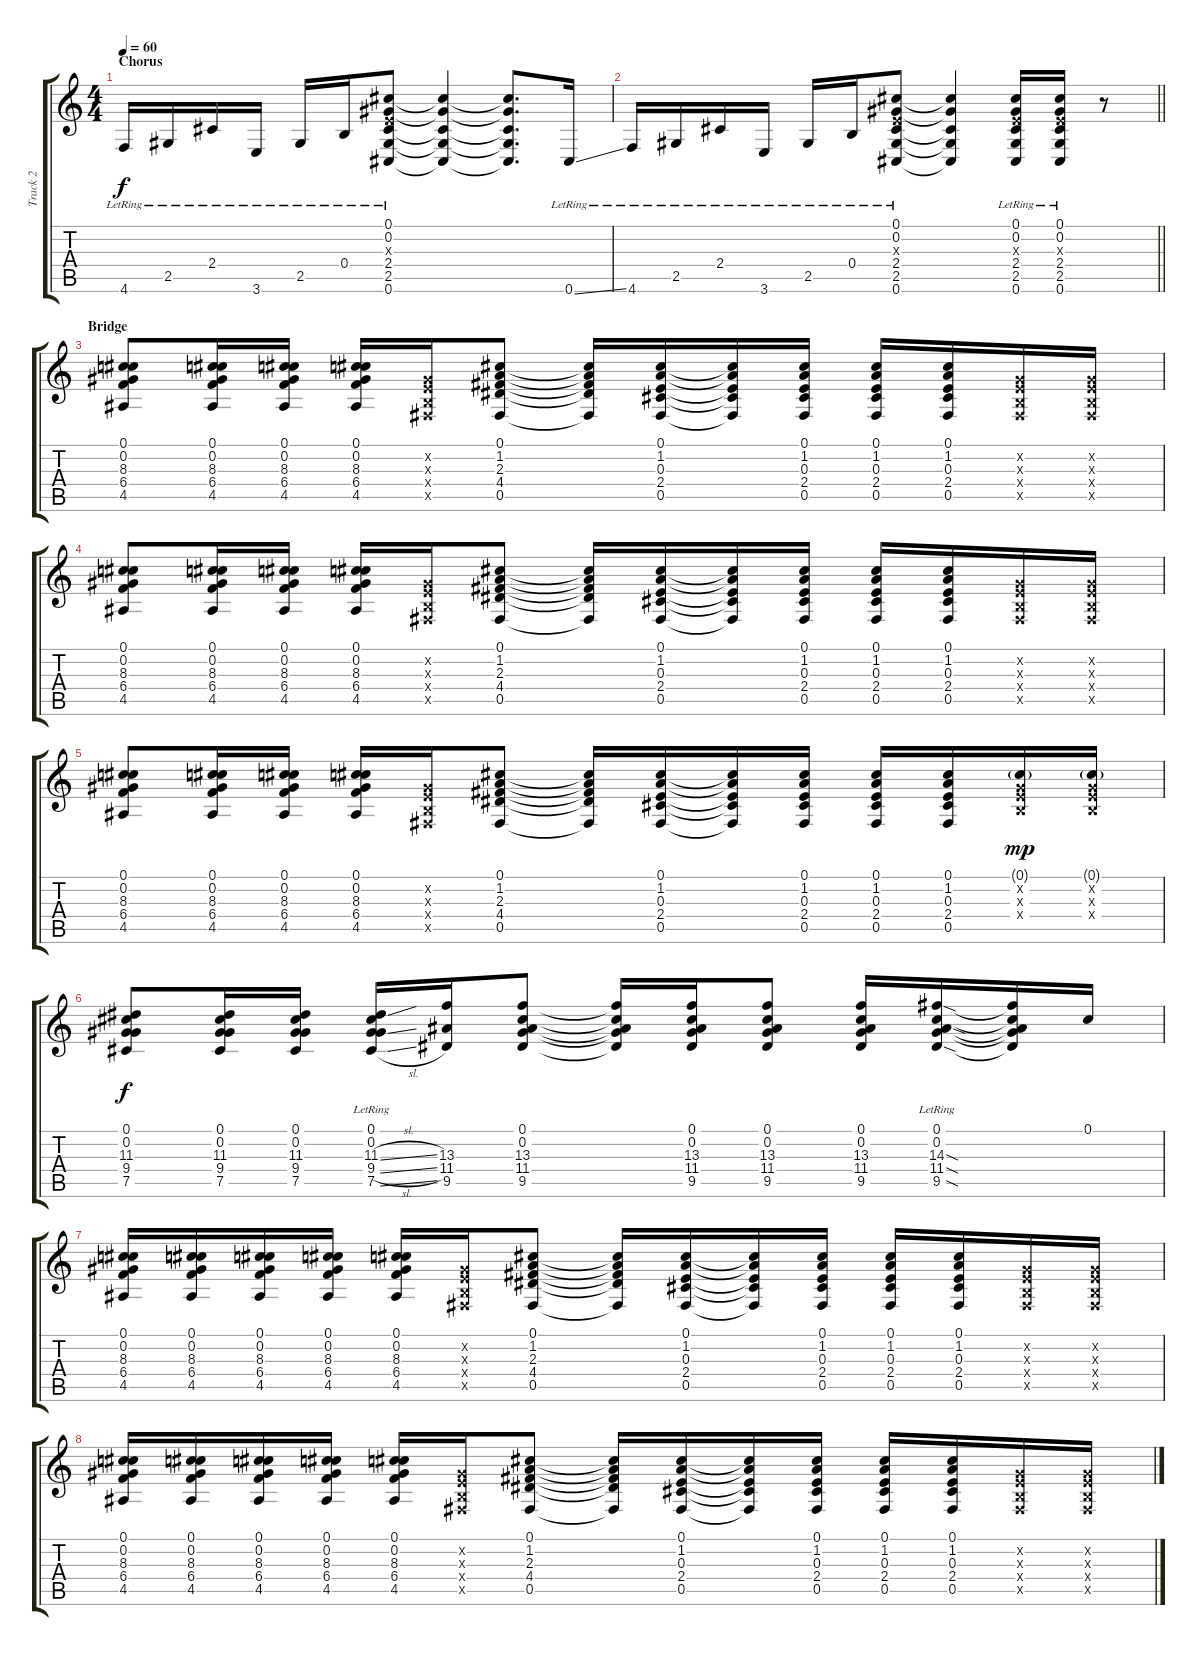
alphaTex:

\track ("Track 2" "Track 2") {instrument electricguitarclean}
\staff {score tabs}
\tuning (Db4 Ab3 E3 B2 Gb2 Db2) {hide}
\ts (4 4)
\section ("" "Chorus")
\tempo 60
\clef g2
\ks c
4.6{lr}.16{dy f} 2.5{lr}.16 2.4{lr}.16 3.6{lr}.16 2.5{lr}.16 0.4{lr}.16 (0.1{lr} 0.2{lr} 0.3{x} 2.4{lr} 2.5{lr} 0.6{lr}).8 (0.1{t} 0.2{t} 2.4{t} 2.5{t} 0.6{t}).4 (0.1{t} 0.2{t} 2.4{t} 2.5{t} 0.6{t}).8{d} 0.6{ss lr}.16 |
\barLineRight lightlight
4.6{lr}.16 2.5{lr}.16 2.4{lr}.16 3.6{lr}.16 2.5{lr}.16 0.4{lr}.16 (0.1{lr} 0.2{lr} 0.3{x} 2.4{lr} 2.5{lr} 0.6{lr}).8 (0.1{t} 0.2{t} 2.4{t} 2.5{t} 0.6{t}).4 (0.1{lr} 0.2{lr} 0.3{x} 2.4{lr} 2.5{lr} 0.6{lr}).16 (0.1{lr} 0.2{lr} 0.3{x} 2.4{lr} 2.5{lr} 0.6{lr}).16 r.8 |
\section ("" "Bridge")
(0.1 0.2 8.3 6.4 4.5).8 (0.1 0.2 8.3 6.4 4.5).16 (0.1 0.2 8.3 6.4 4.5).16 (0.1 0.2 8.3 6.4 4.5).16 (0.2{x} 0.3{x} 0.4{x} 0.5{x}).16 (0.1 1.2 2.3 4.4 0.5).8 (0.1{t} 1.2{t} 2.3{t} 4.4{t} 0.5{t}).16 (0.1 1.2 0.3 2.4 0.5).16 (0.1{t} 1.2{t} 0.3{t} 2.4{t} 0.5{t}).16 (0.1 1.2 0.3 2.4 0.5).16 (0.1 1.2 0.3 2.4 0.5).16 (0.1 1.2 0.3 2.4 0.5).16 (0.2{x} 0.3{x} 0.4{x} 0.5{x}).16 (0.2{x} 0.3{x} 0.4{x} 0.5{x}).16 |
(0.1 0.2 8.3 6.4 4.5).8 (0.1 0.2 8.3 6.4 4.5).16 (0.1 0.2 8.3 6.4 4.5).16 (0.1 0.2 8.3 6.4 4.5).16 (0.2{x} 0.3{x} 0.4{x} 0.5{x}).16 (0.1 1.2 2.3 4.4 0.5).8 (0.1{t} 1.2{t} 2.3{t} 4.4{t} 0.5{t}).16 (0.1 1.2 0.3 2.4 0.5).16 (0.1{t} 1.2{t} 0.3{t} 2.4{t} 0.5{t}).16 (0.1 1.2 0.3 2.4 0.5).16 (0.1 1.2 0.3 2.4 0.5).16 (0.1 1.2 0.3 2.4 0.5).16 (0.2{x} 0.3{x} 0.4{x} 0.5{x}).16 (0.2{x} 0.3{x} 0.4{x} 0.5{x}).16 |
(0.1 0.2 8.3 6.4 4.5).8 (0.1 0.2 8.3 6.4 4.5).16 (0.1 0.2 8.3 6.4 4.5).16 (0.1 0.2 8.3 6.4 4.5).16 (0.2{x} 0.3{x} 0.4{x} 0.5{x}).16 (0.1 1.2 2.3 4.4 0.5).8 (0.1{t} 1.2{t} 2.3{t} 4.4{t} 0.5{t}).16 (0.1 1.2 0.3 2.4 0.5).16 (0.1{t} 1.2{t} 0.3{t} 2.4{t} 0.5{t}).16 (0.1 1.2 0.3 2.4 0.5).16 (0.1 1.2 0.3 2.4 0.5).16 (0.1 1.2 0.3 2.4 0.5).16 (0.1{g} 0.2{x} 0.3{x} 0.4{x}).16{dy mp} (0.1{g} 0.2{x} 0.3{x} 0.4{x}).16 |
(0.1 0.2 11.3 9.4 7.5).8{dy f} (0.1 0.2 11.3 9.4 7.5).16 (0.1 0.2 11.3 9.4 7.5).16 (0.1{lr} 0.2{lr} 11.3{sl} 9.4{sl} 7.5{sl}).16 (13.3 11.4 9.5).16 (0.1 0.2 13.3 11.4 9.5).8 (0.1{t} 0.2{t} 13.3{t} 11.4{t} 9.5{t}).16 (0.1 0.2 13.3 11.4 9.5).16 (0.1 0.2 13.3 11.4 9.5).8 (0.1 0.2 13.3 11.4 9.5).16 (0.1{lr} 0.2{lr} 14.3{sod lr} 11.4{sod lr} 9.5{sod lr}).16 (0.1{t} 0.2{t} 14.3{t} 11.4{t} 9.5{t}).16 0.1.16 |
(0.1 0.2 8.3 6.4 4.5).16 (0.1 0.2 8.3 6.4 4.5).16 (0.1 0.2 8.3 6.4 4.5).16 (0.1 0.2 8.3 6.4 4.5).16 (0.1 0.2 8.3 6.4 4.5).16 (0.2{x} 0.3{x} 0.4{x} 0.5{x}).16 (0.1 1.2 2.3 4.4 0.5).8 (0.1{t} 1.2{t} 2.3{t} 4.4{t} 0.5{t}).16 (0.1 1.2 0.3 2.4 0.5).16 (0.1{t} 1.2{t} 0.3{t} 2.4{t} 0.5{t}).16 (0.1 1.2 0.3 2.4 0.5).16 (0.1 1.2 0.3 2.4 0.5).16 (0.1 1.2 0.3 2.4 0.5).16 (0.2{x} 0.3{x} 0.4{x} 0.5{x}).16 (0.2{x} 0.3{x} 0.4{x} 0.5{x}).16 |
(0.1 0.2 8.3 6.4 4.5).16 (0.1 0.2 8.3 6.4 4.5).16 (0.1 0.2 8.3 6.4 4.5).16 (0.1 0.2 8.3 6.4 4.5).16 (0.1 0.2 8.3 6.4 4.5).16 (0.2{x} 0.3{x} 0.4{x} 0.5{x}).16 (0.1 1.2 2.3 4.4 0.5).8 (0.1{t} 1.2{t} 2.3{t} 4.4{t} 0.5{t}).16 (0.1 1.2 0.3 2.4 0.5).16 (0.1{t} 1.2{t} 0.3{t} 2.4{t} 0.5{t}).16 (0.1 1.2 0.3 2.4 0.5).16 (0.1 1.2 0.3 2.4 0.5).16 (0.1 1.2 0.3 2.4 0.5).16 (0.2{x} 0.3{x} 0.4{x} 0.5{x}).16 (0.2{x} 0.3{x} 0.4{x} 0.5{x}).16
